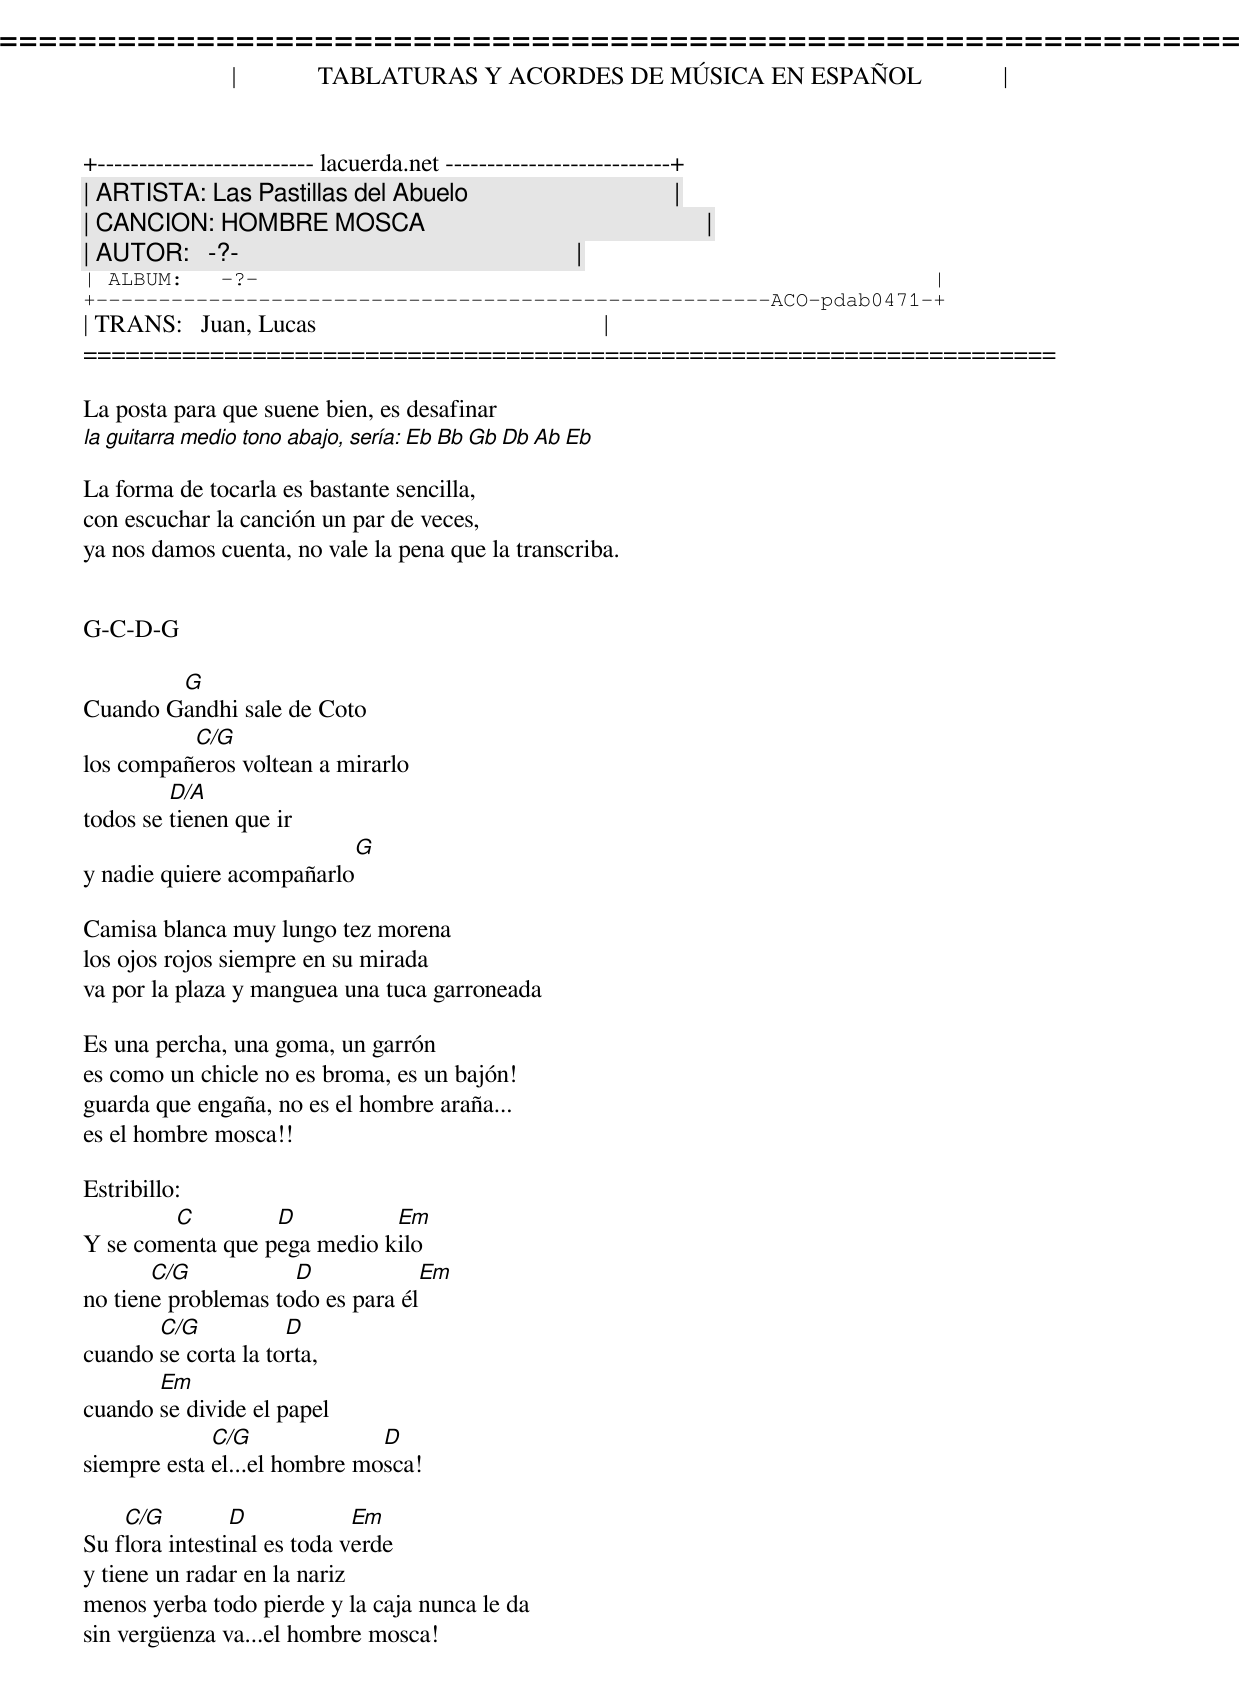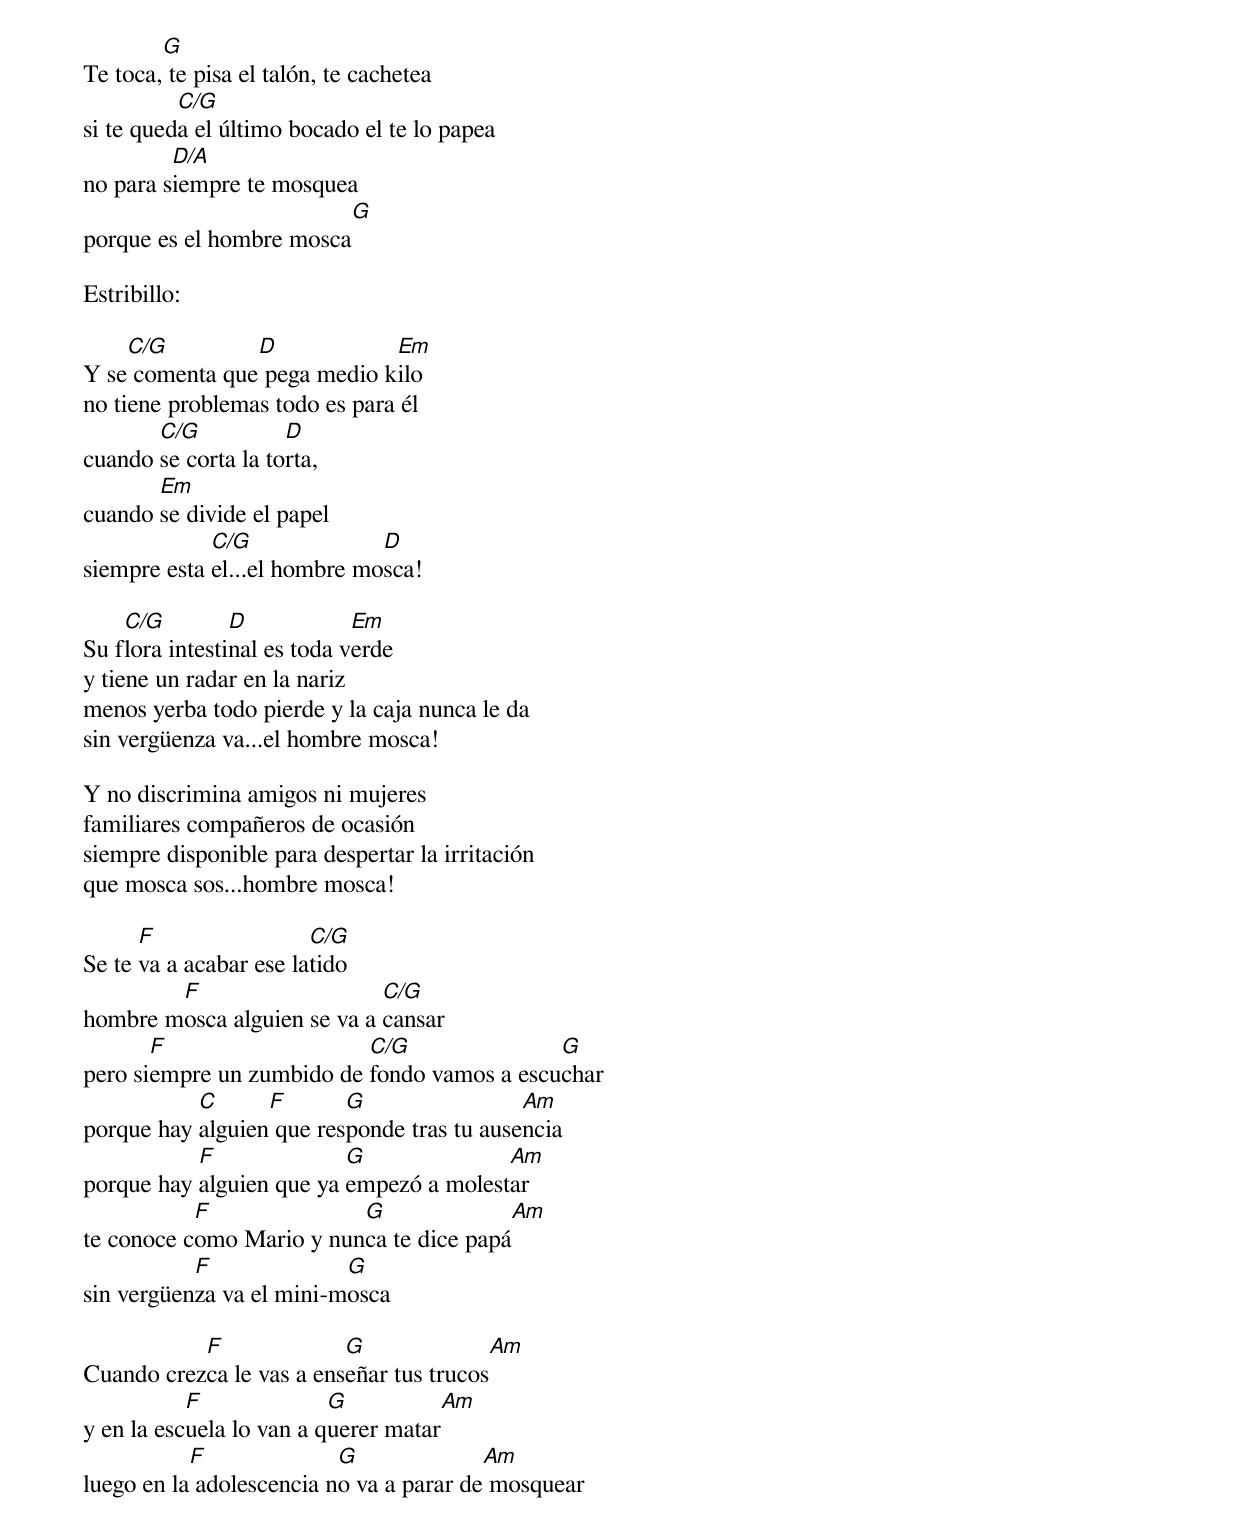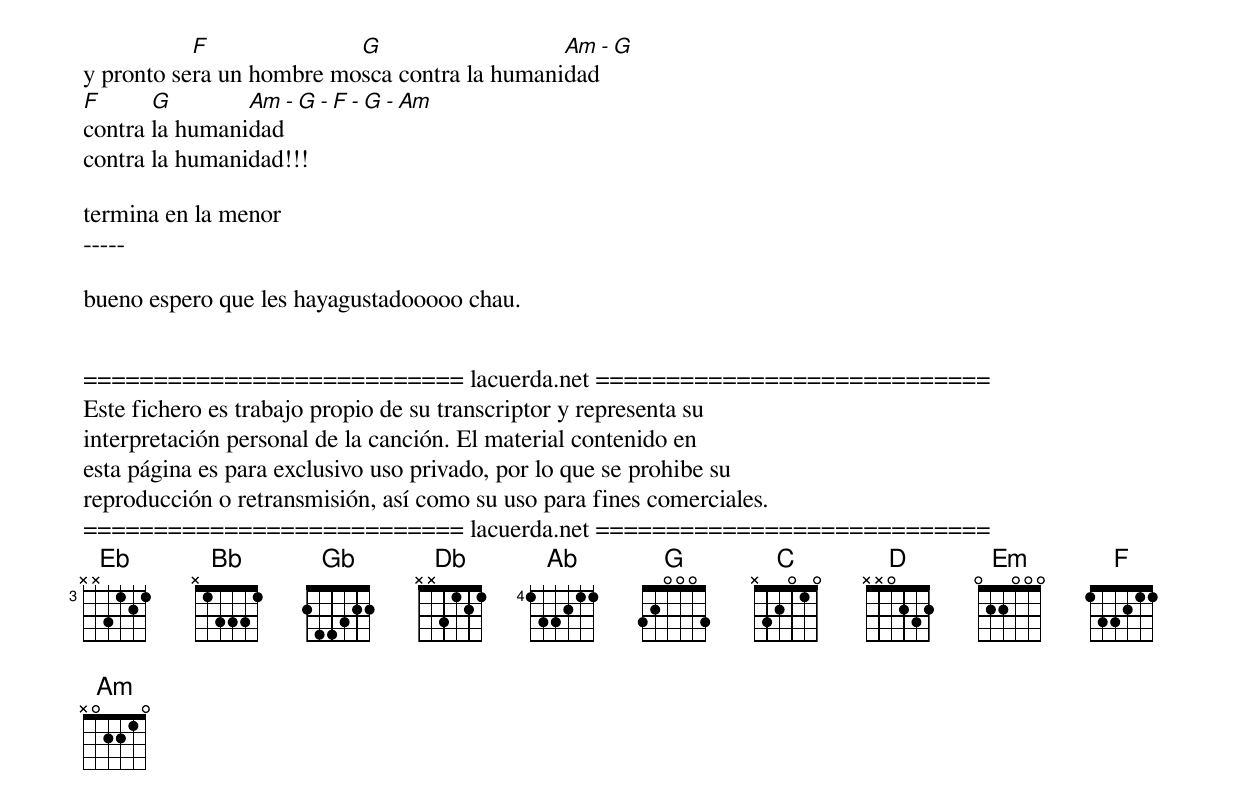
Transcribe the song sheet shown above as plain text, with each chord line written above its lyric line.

=====================================================================
|             TABLATURAS Y ACORDES DE MÚSICA EN ESPAÑOL             |
+-------------------------- lacuerda.net ---------------------------+
| ARTISTA: Las Pastillas del Abuelo                                 |
| CANCION: HOMBRE MOSCA                                             |
| AUTOR:   -?-                                                      |
| ALBUM:   -?-                                                      |
+------------------------------------------------------ACO-pdab0471-+
| TRANS:   Juan, Lucas                                              |
=====================================================================

La posta para que suene bien, es desafinar
la guitarra medio tono abajo, sería: Eb Bb Gb Db Ab Eb

La forma de tocarla es bastante sencilla,
con escuchar la canción un par de veces,
ya nos damos cuenta, no vale la pena que la transcriba.


G-C-D-G

        G
Cuando Gandhi sale de Coto
          C/G
los compañeros voltean a mirarlo
         D/A
todos se tienen que ir
                             G
y nadie quiere acompañarlo

Camisa blanca muy lungo tez morena
los ojos rojos siempre en su mirada
va por la plaza y manguea una tuca garroneada

Es una percha, una goma, un garrón
es como un chicle no es broma, es un bajón!
guarda que engaña, no es el hombre araña...
es el hombre mosca!!

Estribillo:
        C         D          Em
Y se comenta que pega medio kilo
       C/G           D            Em
no tiene problemas todo es para él
       C/G           D
cuando se corta la torta,
       Em
cuando se divide el papel
             C/G              D
siempre esta el...el hombre mosca!

    C/G         D            Em
Su flora intestinal es toda verde
y tiene un radar en la nariz
menos yerba todo pierde y la caja nunca le da
sin vergüenza va...el hombre mosca!


        G
Te toca, te pisa el talón, te cachetea
          C/G
si te queda el último bocado el te lo papea
         D/A
no para siempre te mosquea
                             G
porque es el hombre mosca

Estribillo:

    C/G         D            Em
Y se comenta que pega medio kilo
no tiene problemas todo es para él
       C/G           D
cuando se corta la torta,
       Em
cuando se divide el papel
             C/G              D
siempre esta el...el hombre mosca!

    C/G         D            Em
Su flora intestinal es toda verde
y tiene un radar en la nariz
menos yerba todo pierde y la caja nunca le da
sin vergüenza va...el hombre mosca!

Y no discrimina amigos ni mujeres
familiares compañeros de ocasión
siempre disponible para despertar la irritación
que mosca sos...hombre mosca!

      F                 C/G
Se te va a acabar ese latido
        F                    C/G
hombre mosca alguien se va a cansar
       F                   C/G               G
pero siempre un zumbido de fondo vamos a escuchar
           C      F       G                 Am
porque hay alguien que responde tras tu ausencia
           F              G              Am
porque hay alguien que ya empezó a molestar
           F              G              Am
te conoce como Mario y nunca te dice papá
           F              G
sin vergüenza va el mini-mosca

           F              G              Am
Cuando crezca le vas a enseñar tus trucos
           F              G              Am
y en la escuela lo van a querer matar
           F              G              Am
luego en la adolescencia no va a parar de mosquear
           F              G                   Am - G
y pronto sera un hombre mosca contra la humanidad
F      G        Am - G - F - G - Am
contra la humanidad
contra la humanidad!!!

termina en la menor
-----

bueno espero que les hayagustadooooo chau.


=========================== lacuerda.net ============================
Este fichero es trabajo propio de su transcriptor y representa su
interpretación personal de la canción. El material contenido en
esta página es para exclusivo uso privado, por lo que se prohibe su
reproducción o retransmisión, así como su uso para fines comerciales.
=========================== lacuerda.net ============================
